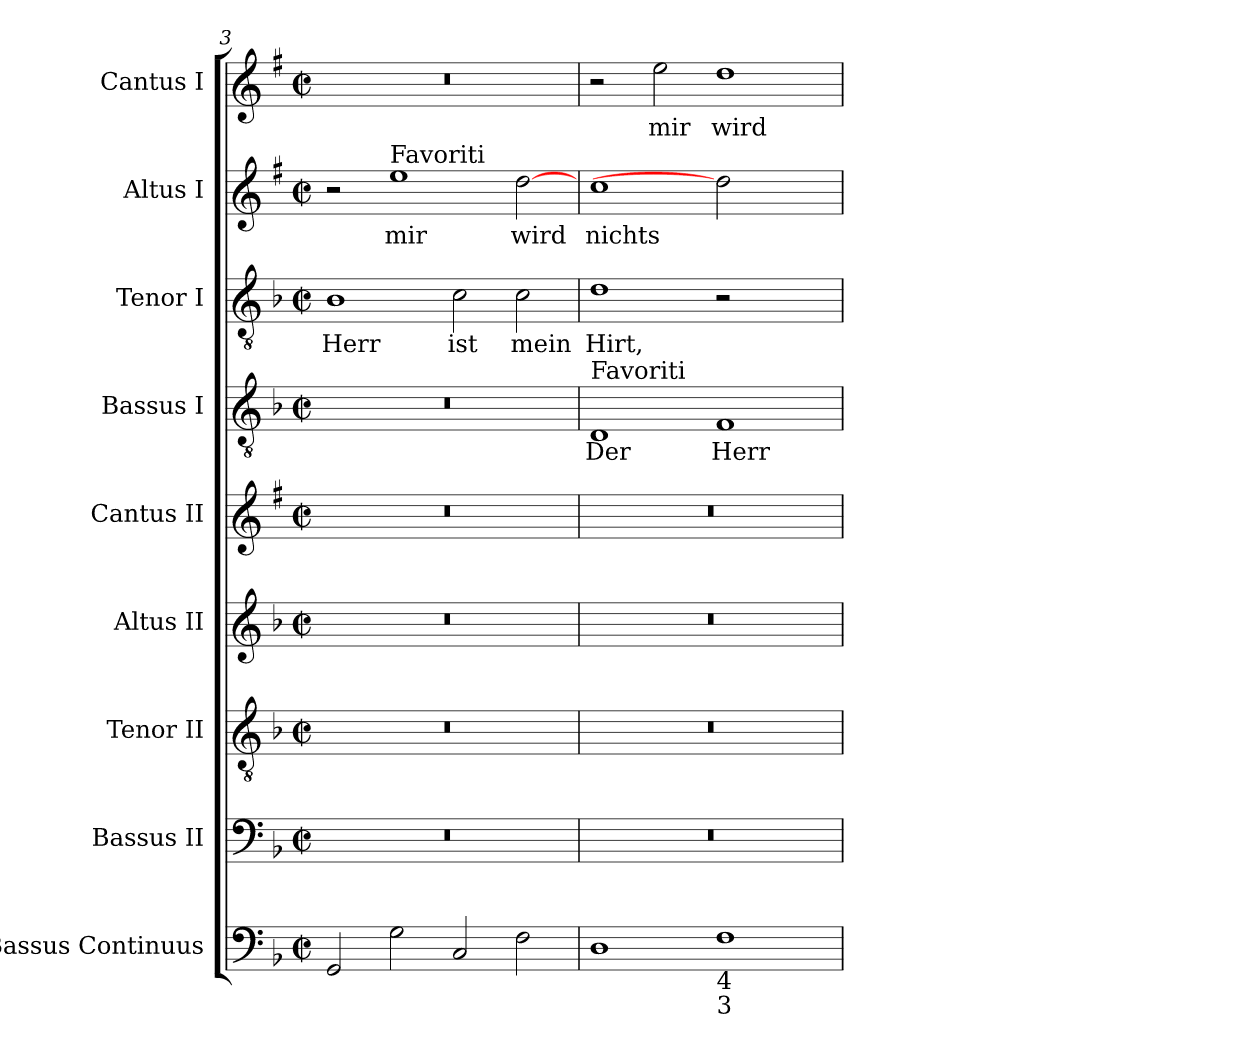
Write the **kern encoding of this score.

**kern	**kern	**kern	**kern	**kern	**kern	**text	**kern	**text	**kern	**text	**kern	**text
*part9	*part8	*part7	*part6	*part5	*part4	*part4	*part3	*part3	*part2	*part2	*part1	*part1
*staff9	*staff8	*staff7	*staff6	*staff5	*staff4	*staff4	*staff3	*staff3	*staff2	*staff2	*staff1	*staff1
*I"Bassus Continuus	*I"Bassus II	*I"Tenor II	*I"Altus II	*I"Cantus II	*I"Bassus I	*	*I"Tenor I	*	*I"Altus I	*	*I"Cantus I	*
*I'Bsn	*	*	*	*	*	*	*	*	*	*	*	*
*clefF4	*clefF4	*clefGv2	*clefG2	*clefG2	*clefGv2	*	*clefGv2	*	*clefG2	*	*clefG2	*
*	*	*	*	*ITrd1c2	*	*	*	*	*ITrd1c2	*	*ITrd1c2	*
*k[b-]	*k[b-]	*k[b-]	*k[b-]	*k[b-]	*k[b-]	*	*k[b-]	*	*k[b-]	*	*k[b-]	*
*F:	*F:	*F:	*F:	*F:	*F:	*	*F:	*	*F:	*	*F:	*
*M4/2	*M4/2	*M4/2	*M4/2	*M4/2	*M4/2	*	*M4/2	*	*M4/2	*	*M4/2	*
*met(c|)	*met(c|)	*met(c|)	*met(c|)	*met(c|)	*met(c|)	*	*met(c|)	*	*met(c|)	*	*met(c|)	*
=3	=3	=3	=3	=3	=3	=3	=3	=3	=3	=3	=3	=3
!	!	!	!	!	!	!	!	!LO:LY:b	!	!	!	!
2GG	0r	0r	0r	0r	0r	.	1B-	Herr	2r	.	0r	.
!	!	!	!	!	!	!	!	!	!LO:TX:a:t=Favoriti	!	!	!
!	!	!	!	!	!	!	!	!	!	!LO:LY:b	!	!
2G	.	.	.	.	.	.	.	.	1dd	mir	.	.
!	!	!	!	!	!	!	!	!LO:LY:b	!	!	!	!
2C	.	.	.	.	.	.	2c	ist	.	.	.	.
!	!	!	!	!	!	!	!	!LO:LY:b	!	!LO:LY:b	!	!
2F	.	.	.	.	.	.	2c	mein	[2cc	wird	.	.
=4	=4	=4	=4	=4	=4	=4	=4	=4	=4	=4	=4	=4
!	!	!	!	!	!LO:TX:a:t=Favoriti	!	!	!	!	!	!	!
!	!	!	!	!	!	!LO:LY:b	!	!LO:LY:b	!	!LO:LY:b	!	!
1D	0r	0r	0r	0r	1D	Der	1d	Hirt,	1b-	nichts	2r	.
!	!	!	!	!	!	!	!	!	!	!	!	!LO:LY:b
.	.	.	.	.	.	.	.	.	.	.	2dd	mir
!LO:TX:b:t=4	!	!	!	!	!	!	!	!	!	!	!	!
!LO:TX:b:t=3	!	!	!	!	!	!	!	!	!	!	!	!
!	!	!	!	!	!	!LO:LY:b	!	!	!	!	!	!LO:LY:b
1F	.	.	.	.	1F	Herr	2r	.	2cc]	.	1cc	wird
!	!	!	!	!	!	!	!	!LO:LY:b	!	!LO:LY:b	!	!
.	.	.	.	.	.	.	[2fyy	mir	[2ayy	man	.	.
=	=	=	=	=	=	=	=	=	=	=	=	=
*-	*-	*-	*-	*-	*-	*-	*-	*-	*-	*-	*-	*-
